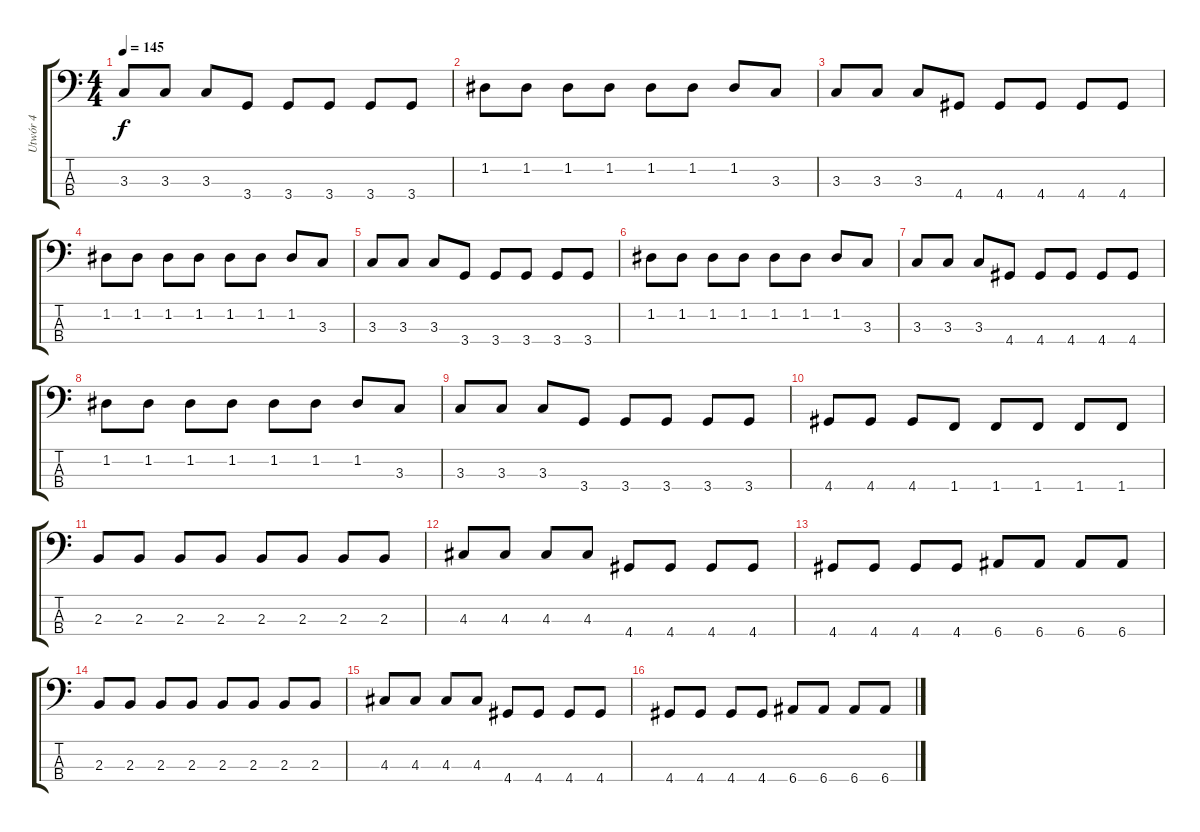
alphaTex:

\track ("Utwór 4" "Utwór 4") {instrument electricbassfinger}
\staff {score tabs}
\tuning (G2 D2 A1 E1) {hide}
\ts (4 4)
\tempo 145
\clef f4
\ks c
3.3.8{dy f} 3.3.8 3.3.8 3.4.8 3.4.8 3.4.8 3.4.8 3.4.8 |
1.2.8 1.2.8 1.2.8 1.2.8 1.2.8 1.2.8 1.2.8 3.3.8 |
3.3.8 3.3.8 3.3.8 4.4.8 4.4.8 4.4.8 4.4.8 4.4.8 |
1.2.8 1.2.8 1.2.8 1.2.8 1.2.8 1.2.8 1.2.8 3.3.8 |
3.3.8 3.3.8 3.3.8 3.4.8 3.4.8 3.4.8 3.4.8 3.4.8 |
1.2.8 1.2.8 1.2.8 1.2.8 1.2.8 1.2.8 1.2.8 3.3.8 |
3.3.8 3.3.8 3.3.8 4.4.8 4.4.8 4.4.8 4.4.8 4.4.8 |
1.2.8 1.2.8 1.2.8 1.2.8 1.2.8 1.2.8 1.2.8 3.3.8 |
3.3.8 3.3.8 3.3.8 3.4.8 3.4.8 3.4.8 3.4.8 3.4.8 |
4.4.8 4.4.8 4.4.8 1.4.8 1.4.8 1.4.8 1.4.8 1.4.8 |
2.3.8 2.3.8 2.3.8 2.3.8 2.3.8 2.3.8 2.3.8 2.3.8 |
4.3.8 4.3.8 4.3.8 4.3.8 4.4.8 4.4.8 4.4.8 4.4.8 |
4.4.8 4.4.8 4.4.8 4.4.8 6.4.8 6.4.8 6.4.8 6.4.8 |
2.3.8 2.3.8 2.3.8 2.3.8 2.3.8 2.3.8 2.3.8 2.3.8 |
4.3.8 4.3.8 4.3.8 4.3.8 4.4.8 4.4.8 4.4.8 4.4.8 |
4.4.8 4.4.8 4.4.8 4.4.8 6.4.8 6.4.8 6.4.8 6.4.8
